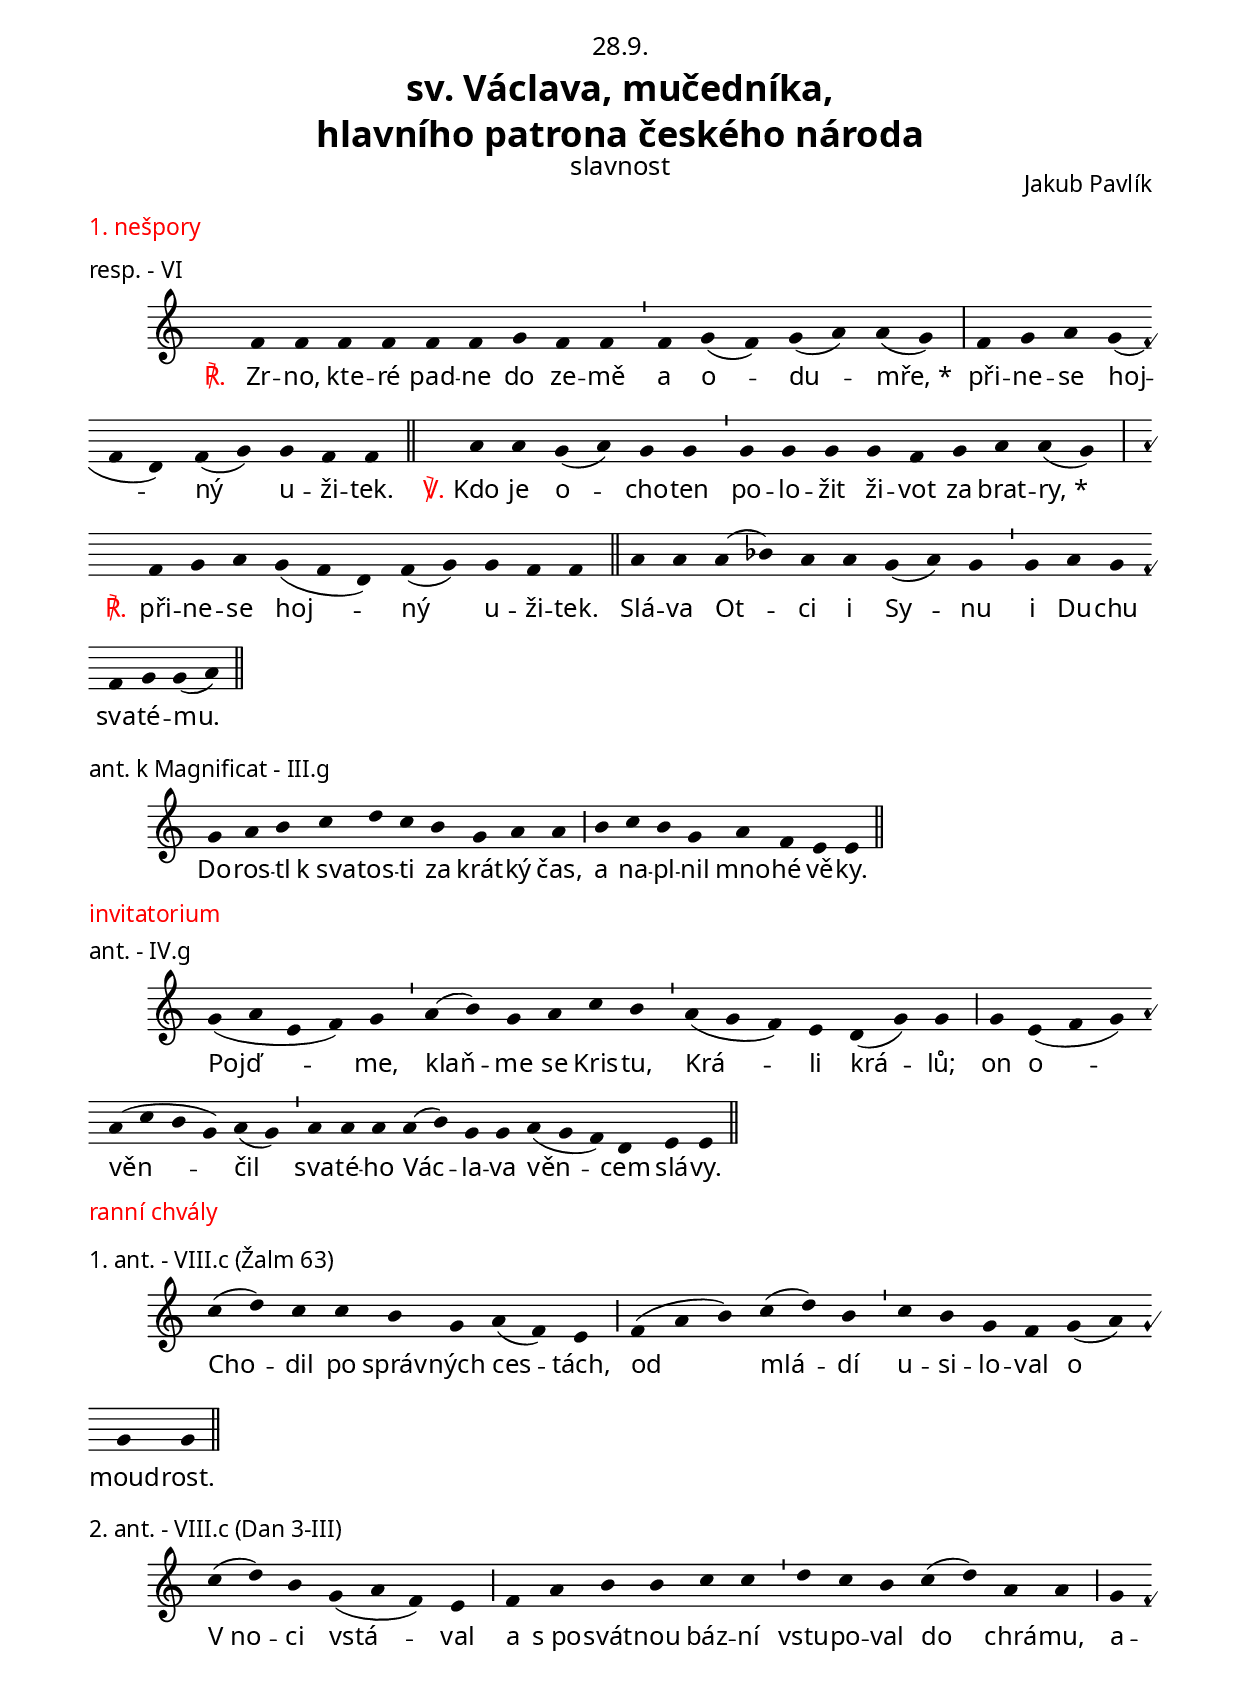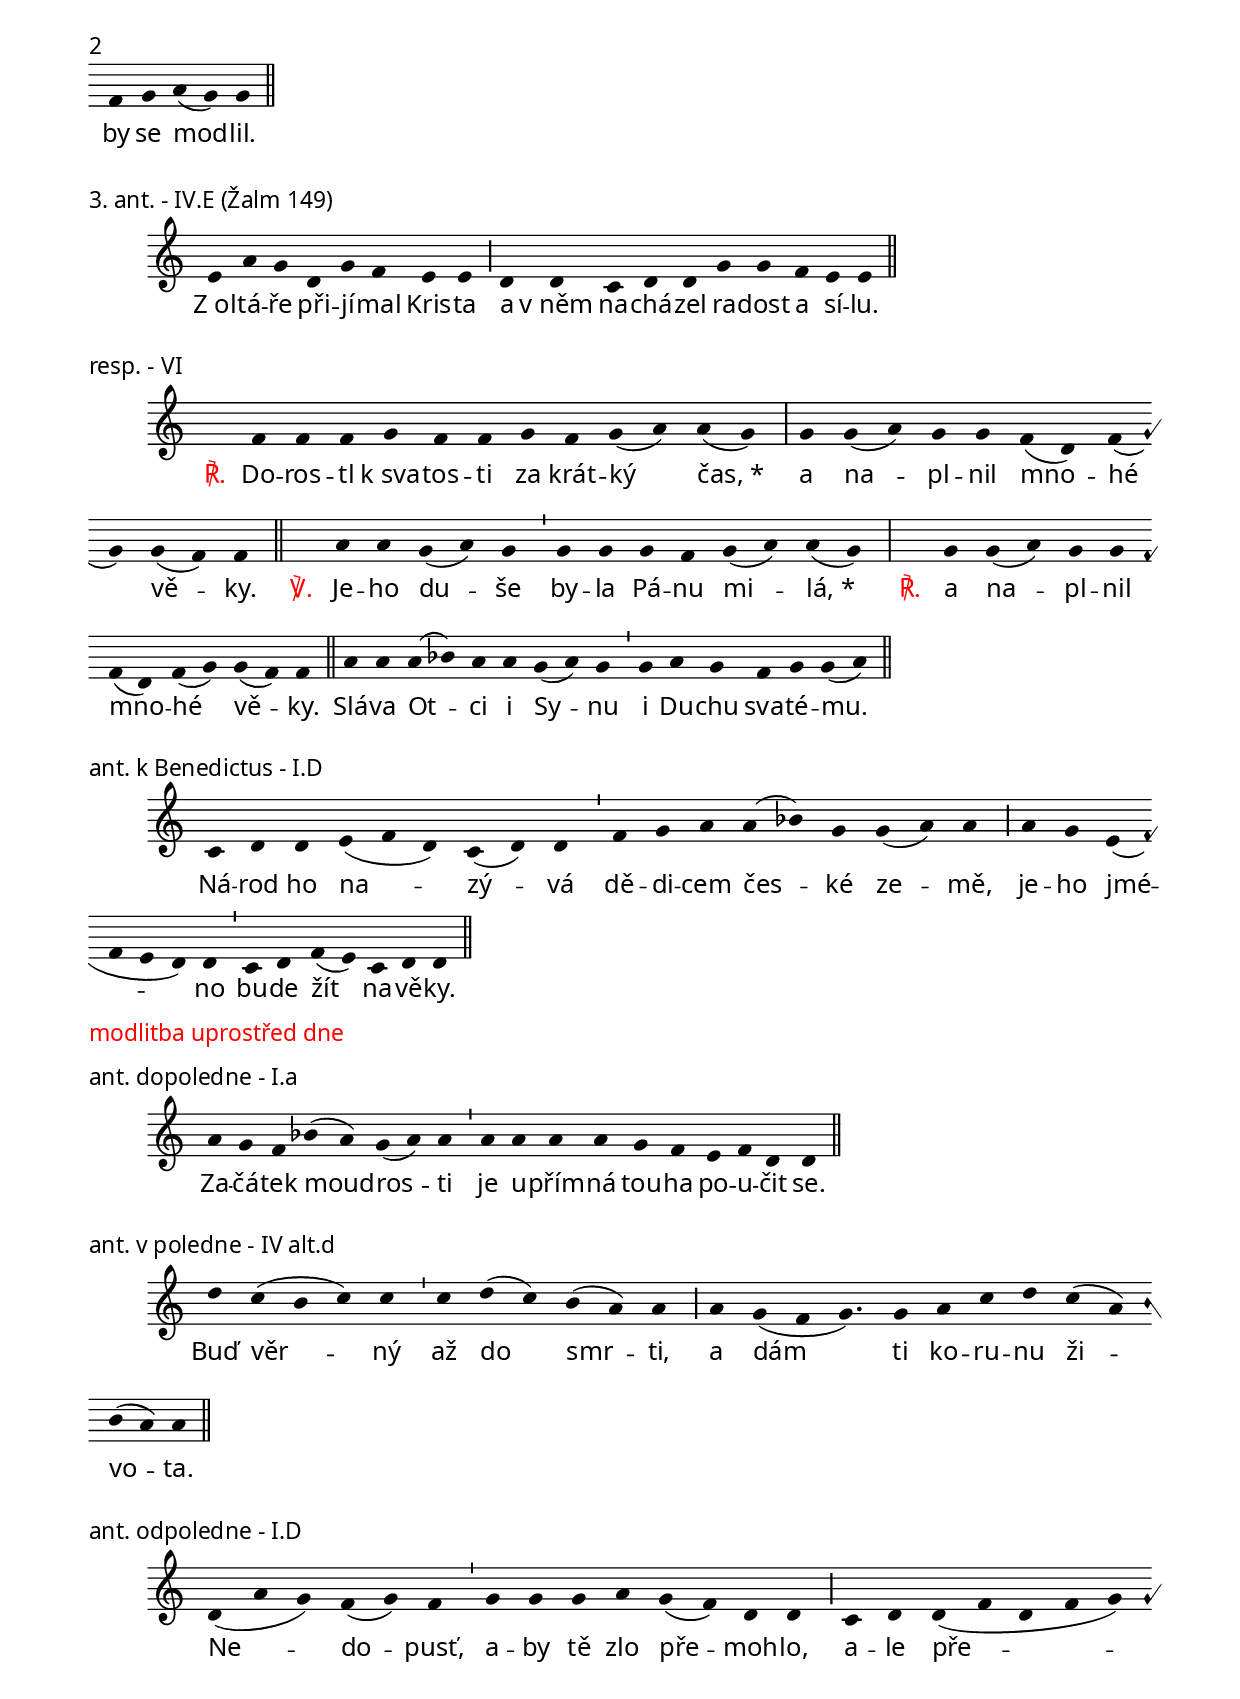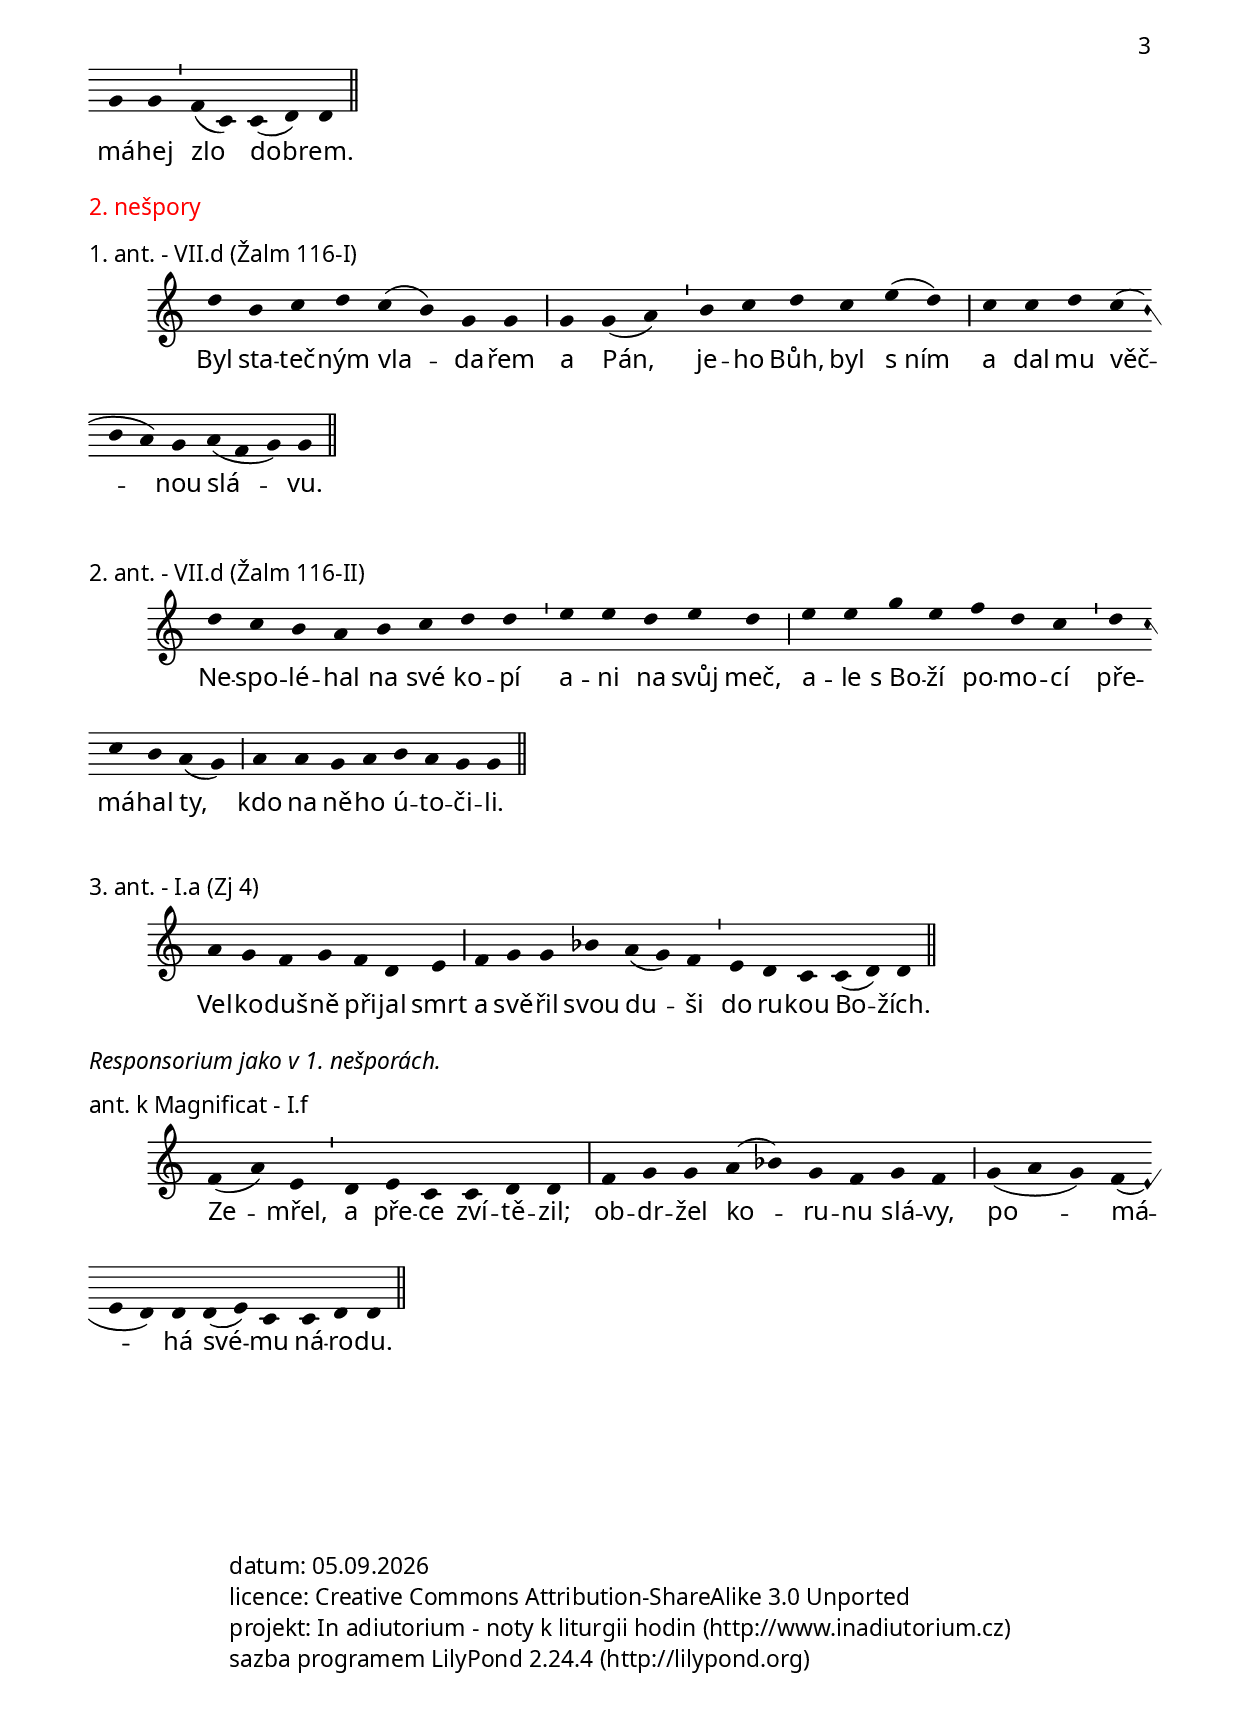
\version "2.15.40"

\include "../spolecne.ly"
\include "../dilyresponsorii.ly"

\header {
  title = \markup\titleSvatek
            \center-column{ "sv. Václava, mučedníka,"
            "hlavního patrona českého národa" }
            slavnost
            28.9.
  composer = "Jakub Pavlík"
}

\markup {\nadpisHodinka {"1. nešpory"}}

\score {
  \relative c' {
    \choralniRezim

    % R
    \neviditelna f
    f4 f f f f f g f f \barMin f g( f) g( a) a( g) \barMax
    f g a g( f d) f( g) g f f \barFinalis
    % V
    \neviditelna a
    a4 a g( a) g g \barMin g g g g f g a a( g) \barMax
    % R
    \neviditelna a
    f g a g( f d) f( g) g f f \barFinalis
    % Slava
    \respVIdoxologie \barFinalis
  }
  \addlyrics {
    \Response Zr -- no, kte -- ré pad -- ne do ze -- mě a o -- du -- mře,_*
    při -- ne -- se hoj -- ný u -- ži -- tek.
    \Verse Kdo je o -- cho -- ten po -- lo -- žit ži -- vot za brat -- ry,_*
    \Response při -- ne -- se hoj -- ný u -- ži -- tek.
    \textRespDoxologie
  }
  \header {
    quid = "resp."
    modus = "VI"
    id = "1ne-r"
    piece = \markup {\sestavTitulekResp}
  }
}

\score {
  \relative c'' {
    \choralniRezim
    g4 a b c d c b g a a \barMaior
    b c b g a f e e \barFinalis
  }
  \addlyrics {
    Do -- ros -- tl k_sva -- tos -- ti za krát -- ký čas,
    a na -- pl -- nil mno -- hé vě -- ky.
  }
  \header {
    quid = "ant. k Magnificat"
    modus = "III"
    differentia = "g"
    psalmus = ""
    id = "1ne-amag"
    piece = \markup {\sestavTitulekBezZalmu}
  }
}

\markup {\nadpisHodinka {"invitatorium"}}

\score {
  \relative c'' {
    \choralniRezim
    g4( a e f) g \barMin
    a( b) g a c b \barMin
    a( g f) e d( g) g \barMaior
    g e( f g) a( c b g) a( g) \barMin
    a a a a( b) g g a( g f) d e e \barFinalis
  }
  \addlyrics {
    Pojď -- me,
    klaň -- me se Kris -- tu,
    Krá -- li krá -- lů;
    on o -- věn -- čil
    sva -- té -- ho Vác -- la -- va
    věn -- cem slá -- vy.
  }
  \header {
    quid = "ant."
    modus = "IV"
    differentia = "g"
    psalmus = ""
    id = "invit"
    piece = \markup {\sestavTitulekBezZalmu}
  }
}

\markup {\nadpisHodinka {"ranní chvály"}}

\score {
  \relative c'' {
    \choralniRezim
    c4( d) c c b g a( f) e \barMaior
    f( a b) c( d) b \barMin c b g f g( a) g g \barFinalis
  }
  \addlyrics {
    Cho -- dil po správ -- ných ces -- tách,
    od mlá -- dí u -- si -- lo -- val o moud -- rost.
  }
  \header {
    quid = "1. ant."
    modus = "VIII"
    differentia = "c"
    psalmus = "Žalm 63"
    placet = "ohledně kryptotritonu fah v obou těchto antifonách
    zatím nemám jasný názor. Myslím, že když se správně zazpívá,
    není nelibý, ale přinejmenším mně se zpívá poněkud těžko"
    id = "rch-a1"
    piece = \markup {\sestavTitulek}
  }
}

\score {
  \relative c'' {
    \choralniRezim
    c4( d) b g( a f) e \barMaior
    f4 a b b c c \barMin d c b c( d) a a \barMaior
    g f g a( g) g \barFinalis
  }
  \addlyrics {
    V_no -- ci vstá -- val
    a s_po -- svát -- nou báz -- ní vstu -- po -- val do chrá -- mu,
    a -- by se mod -- lil.
  }
  \header {
    quid = "2. ant."
    modus = "VIII"
    differentia = "c"
    psalmus = "Dan 3-III"
    id = "rch-a2"
    piece = \markup {\sestavTitulek}
  }
}

\score {
  \relative c' {
    \choralniRezim
    e4 a g d g f e e \barMaior
    d d c d d g g f e e \barFinalis
  }
  \addlyrics {
    Z_ol -- tá -- ře při -- jí -- mal Kris -- ta
    a v_něm na -- chá -- zel ra -- dost a sí -- lu.
  }
  \header {
    quid = "3. ant."
    modus = "IV"
    differentia = "E"
    psalmus = "Žalm 149"
    id = "rch-a3"
    piece = \markup {\sestavTitulek}
  }
}

\score {
  \relative c' {
    \choralniRezim

    % R
    \neviditelna f
    f4 f f g f f g f g( a) a( g) \barMax
    g g( a) g g f( d) f( g) g( f) f \barFinalis
    % V
    \neviditelna a
    a a g( a) g \barMin g g g f g( a) a( g) \barMax
    % R
    \neviditelna a
    g g( a) g g f( d) f( g) g( f) f \barFinalis
    % Slava
    \respVIdoxologie \barFinalis
  }
  \addlyrics {
    \Response Do -- ros -- tl k_sva -- tos -- ti za krát -- ký čas,_*
    a na -- pl -- nil mno -- hé vě -- ky.
    \Verse Je -- ho du -- še by -- la Pá -- nu mi -- lá,_*
    \Response a na -- pl -- nil mno -- hé vě -- ky.
    \textRespDoxologie
  }
  \header {
    quid = "resp."
    modus = "VI"
    id = "rch-r"
    piece = \markup {\sestavTitulekResp}
  }
}

\score {
  \relative c' {
    \choralniRezim
    c4 d d e( f d) c( d) d \barMin
    f g a a( bes) g g( a) a \barMaior
    a g e( f e d) d \barMin
    c d f( e) c d d \barFinalis
  }
  \addlyrics {
    Ná -- rod ho na -- zý -- vá
    dě -- di -- cem čes -- ké ze -- mě,
    je -- ho jmé -- no
    bu -- de žít na -- vě -- ky.
  }
  \header {
    quid = "ant. k Benedictus"
    modus = "I"
    differentia = "D"
    psalmus = ""
    id = "rch-aben"
    piece = \markup {\sestavTitulekBezZalmu}
  }
}

\markup {\nadpisHodinka {"modlitba uprostřed dne"}}

\score {
  \relative c'' {
    \choralniRezim
    a4 g f bes( a) g( a) a \barMin
    a a a a g f e f d d \barFinalis
  }
  \addlyrics {
    Za -- čá -- tek moud -- ros -- ti
    je u -- přím -- ná tou -- ha po -- u -- čit se.
  }
  \header {
    quid = "ant. dopoledne"
    modus = "I"
    differentia = "a"
    psalmus = ""
    id = "tercie"
    piece = \markup {\sestavTitulekBezZalmu}
  }
}

\score {
  \relative c'' {
    \choralniRezim
    d4 c( b c) c \barMin c d( c) b( a) a \barMaior
    a g( f g4.) g4 a c d c( a) b( a) a \barFinalis
  }
  \addlyrics {
    Buď věr -- ný až do smr -- ti,
    a dám ti ko -- ru -- nu ži -- vo -- ta.
  }
  \header {
    quid = "ant. v poledne"
    modus = "IV alt"
    differentia = "d"
    psalmus = ""
    placet = "nic moc, pravděpodobně půjde lépe"
    id = "sexta"
    fial = "sanktoral/0506jansarkander.ly#ne-amag?jiny_konec"
    fons = "Jana Sarkandra, k Magnificat; konec upraven"
    piece = \markup {\sestavTitulekBezZalmu}
  }
}

\score {
  \relative c' {
    \choralniRezim
    d4( a' g) f( g) f \barMin g g g a g( f) d d \barMaior
    c d d( f d f g) g g \barMin f( c) c( d) d \barFinalis
  }
  \addlyrics {
    Ne -- do -- pusť, a -- by tě zlo pře -- moh -- lo,
    a -- le pře -- má -- hej zlo dob -- rem.
  }
  \header {
    quid = "ant. odpoledne"
    modus = "I"
    differentia = "D"
    psalmus = ""
    id = "nona"
    piece = \markup {\sestavTitulekBezZalmu}
  }
}

\markup {\nadpisHodinka {"2. nešpory"}}

\score {
  \relative c'' {
    \choralniRezim
    d4 b c d c( b) g g \barMaior
    g g( a) \barMin b c d c e( d) \barMaior
    c c d c( b a) g a( f g) g \barFinalis
  }
  \addlyrics {
    Byl sta -- teč -- ným vla -- da -- řem
    a Pán, je -- ho Bůh, byl s_ním
    a dal mu věč -- nou slá -- vu.
  }
  \header {
    quid = "1. ant."
    modus = "VII"
    differentia = "d"
    psalmus = "Žalm 116-I"
    id = "2ne-a1"
    piece = \markup {\sestavTitulek}
  }
}

\score {
  \relative c'' {
    \choralniRezim
    d4 c b a b c d d \barMin
    e e d e d \barMaior
    e e g e f d c \barMin d c b a( g) \barMaior
    a a g a b a g g \barFinalis
  }
  \addlyrics {
    Ne -- spo -- lé -- hal na své ko -- pí
    a -- ni na svůj meč,
    a -- le s_Bo -- ží po -- mo -- cí pře -- má -- hal ty,
    kdo na ně -- ho ú -- to -- či -- li.
  }
  \header {
    quid = "2. ant."
    modus = "VII"
    differentia = "d"
    psalmus = "Žalm 116-II"
    id = "2ne-a2"
    piece = \markup {\sestavTitulek}
  }
}

\score {
  \relative c'' {
    \choralniRezim
    a4 g f g f d e \barMaior
    f g g bes a( g) f \barMin e d c c( d) d \barFinalis
  }
  \addlyrics {
    Vel -- ko -- duš -- ně při -- jal smrt
    a svě -- řil svou du -- ši do ru -- kou Bo -- žích.
  }
  \header {
    quid = "3. ant."
    modus = "I"
    differentia = "a"
    psalmus = "Zj 4"
    placet = "krok na _a_ je nevhodný"
    id = "2ne-a3"
    piece = \markup {\sestavTitulek}
  }
}

\markup\italic{Responsorium jako v 1. nešporách.}

\score {
  \relative c' {
    \choralniRezim
    f4( a) e \barMin d e c c d d \barMax
    f g g a( bes) g f g f \barMaior
    g( a g) f( e d) d d( e) c c d d \barFinalis
  }
  \addlyrics {
    Ze -- mřel, a pře -- ce zví -- tě -- zil;
    ob -- dr -- žel ko -- ru -- nu slá -- vy,
    po -- má -- há své -- mu ná -- ro -- du.
  }
  \header {
    quid = "ant. k Magnificat"
    modus = "I"
    differentia = "f"
    psalmus = ""
    placet = "_Zemřel_ je divné; pamatuji si, jak jsem přesně tuhle divnost
    udělal záměrně, na efekt, ale zpětně myslím, že se to sem až tolik nehodí
    a že by takové věci neměly být v chorálu zapotřebí;
    antifonu zkusit i úplně jinak - je to antifona k Magnificat ze slavnosti
    sv. Václava!"
    id = "2ne-amag"
    piece = \markup {\sestavTitulekBezZalmu}
  }
}